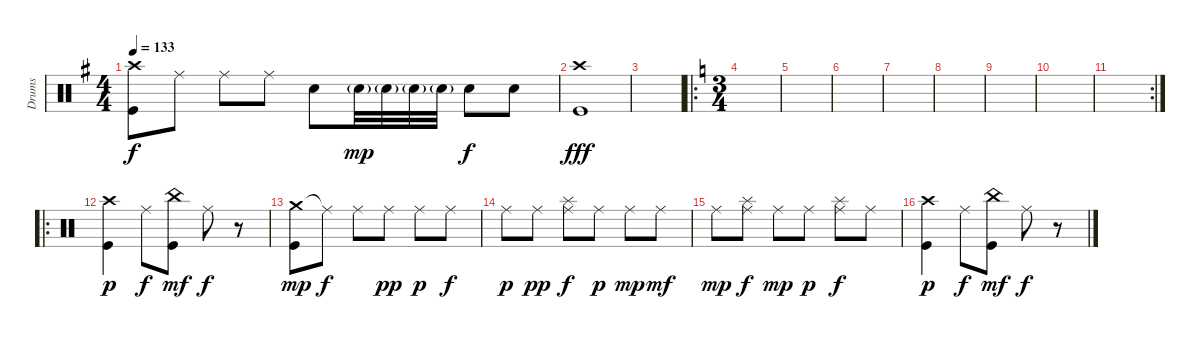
\track ("Drums" "Drums") {instrument percussion}
\staff {score}
\articulation defaults
\ts (4 4)
\tempo 133
\clef neutral
\ks eminor
("Crash high (hit)" "Kick (hit)").8{dy f} "Ride (middle)".8 "Ride (middle)".8 "Ride (middle)".8 "Snare (hit) 2".8 "Snare (hit) 2"{g}.32{dy mp} "Snare (hit) 2"{g}.32 "Snare (hit) 2"{g}.32 "Snare (hit) 2"{g}.32 "Snare (hit) 2".8{dy f} "Snare (hit) 2".8 |
("Crash high (hit)" "Kick (hit)").1{dy fff} |
|
\ro
\ts (3 4)
\ks aminor
|
|
|
|
|
|
|
\rc 2
|
\ro
("Crash high (hit)" "Kick (hit)").4{dy p} "Ride (middle)".8{dy f} ("China (hit)" "Kick (hit)").8{dy mf} "Ride (middle)".8{dy f} r.8 |
("Crash medium (hit)" "Kick (hit)").8{dy mp} "Ride (middle)"{t}.8{dy f} "Ride (middle)".8 "Ride (middle)".8{dy pp} "Ride (middle)".8{dy p} "Ride (middle)".8{dy f} |
"Ride (middle)".8{dy p} "Ride (middle)".8{dy pp} ("Ride (middle)" "Splash (hit)").8{dy f} "Ride (middle)".8{dy p} "Ride (middle)".8{dy mp} "Ride (middle)".8{dy mf} |
"Ride (middle)".8{dy mp} ("Ride (middle)" "Splash (hit)").8{dy f} "Ride (middle)".8{dy mp} "Ride (middle)".8{dy p} ("Ride (middle)" "Splash (hit)").8{dy f} "Ride (middle)".8 |
("Crash high (hit)" "Kick (hit)").4{dy p} "Ride (middle)".8{dy f} ("China (hit)" "Kick (hit)").8{dy mf} "Ride (middle)".8{dy f} r.8
